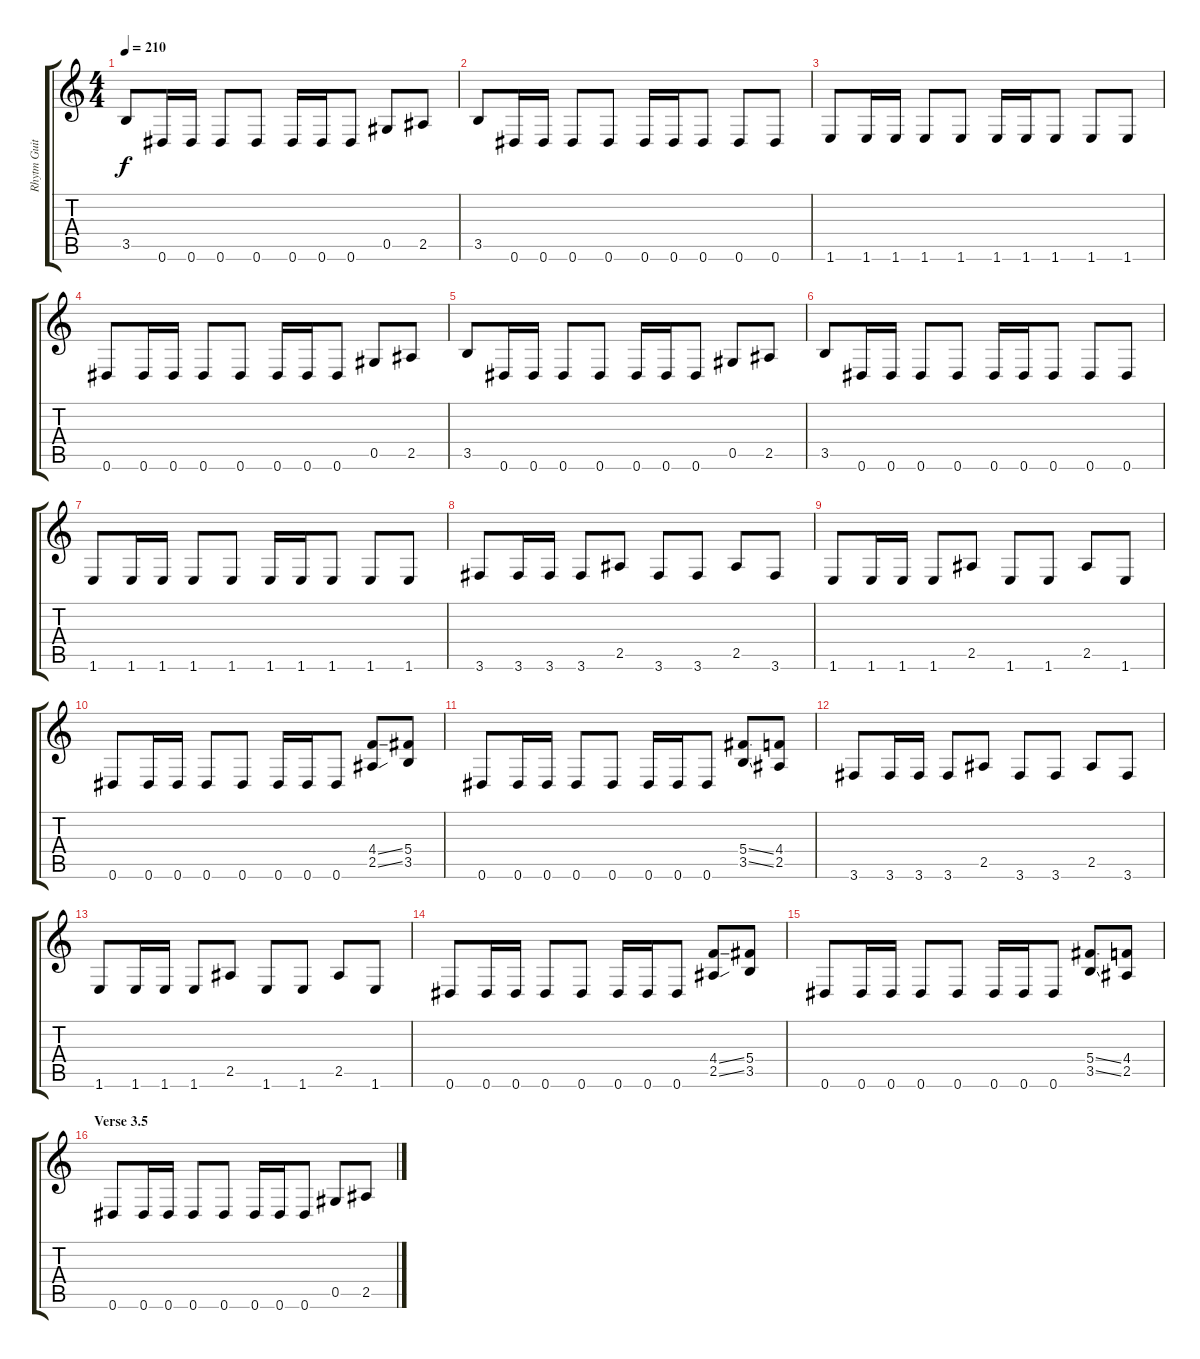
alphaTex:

\track ("Rhytm Guitar" "Rhytm Guit") {instrument distortionguitar}
\staff {score tabs}
\tuning (Eb4 Bb3 Gb3 Db3 Ab2 Eb2) {hide}
\ts (4 4)
\tempo 210
\clef g2
\ks c
3.5.8{dy f} 0.6.16 0.6.16 0.6.8 0.6.8 0.6.16 0.6.16 0.6.8 0.5.8 2.5.8 |
3.5.8 0.6.16 0.6.16 0.6.8 0.6.8 0.6.16 0.6.16 0.6.8 0.6.8 0.6.8 |
1.6.8 1.6.16 1.6.16 1.6.8 1.6.8 1.6.16 1.6.16 1.6.8 1.6.8 1.6.8 |
0.6.8 0.6.16 0.6.16 0.6.8 0.6.8 0.6.16 0.6.16 0.6.8 0.5.8 2.5.8 |
3.5.8 0.6.16 0.6.16 0.6.8 0.6.8 0.6.16 0.6.16 0.6.8 0.5.8 2.5.8 |
3.5.8 0.6.16 0.6.16 0.6.8 0.6.8 0.6.16 0.6.16 0.6.8 0.6.8 0.6.8 |
1.6.8 1.6.16 1.6.16 1.6.8 1.6.8 1.6.16 1.6.16 1.6.8 1.6.8 1.6.8 |
3.6.8 3.6.16 3.6.16 3.6.8 2.5.8 3.6.8 3.6.8 2.5.8 3.6.8 |
1.6.8 1.6.16 1.6.16 1.6.8 2.5.8 1.6.8 1.6.8 2.5.8 1.6.8 |
0.6.8 0.6.16 0.6.16 0.6.8 0.6.8 0.6.16 0.6.16 0.6.8 (4.4{ss} 2.5{ss}).8 (5.4 3.5).8 |
0.6.8 0.6.16 0.6.16 0.6.8 0.6.8 0.6.16 0.6.16 0.6.8 (5.4{ss} 3.5{ss}).8 (4.4 2.5).8 |
3.6.8 3.6.16 3.6.16 3.6.8 2.5.8 3.6.8 3.6.8 2.5.8 3.6.8 |
1.6.8 1.6.16 1.6.16 1.6.8 2.5.8 1.6.8 1.6.8 2.5.8 1.6.8 |
0.6.8 0.6.16 0.6.16 0.6.8 0.6.8 0.6.16 0.6.16 0.6.8 (4.4{ss} 2.5{ss}).8 (5.4 3.5).8 |
0.6.8 0.6.16 0.6.16 0.6.8 0.6.8 0.6.16 0.6.16 0.6.8 (5.4{ss} 3.5{ss}).8 (4.4 2.5).8 |
\section ("" "Verse 3.5")
0.6.8 0.6.16 0.6.16 0.6.8 0.6.8 0.6.16 0.6.16 0.6.8 0.5.8 2.5.8
